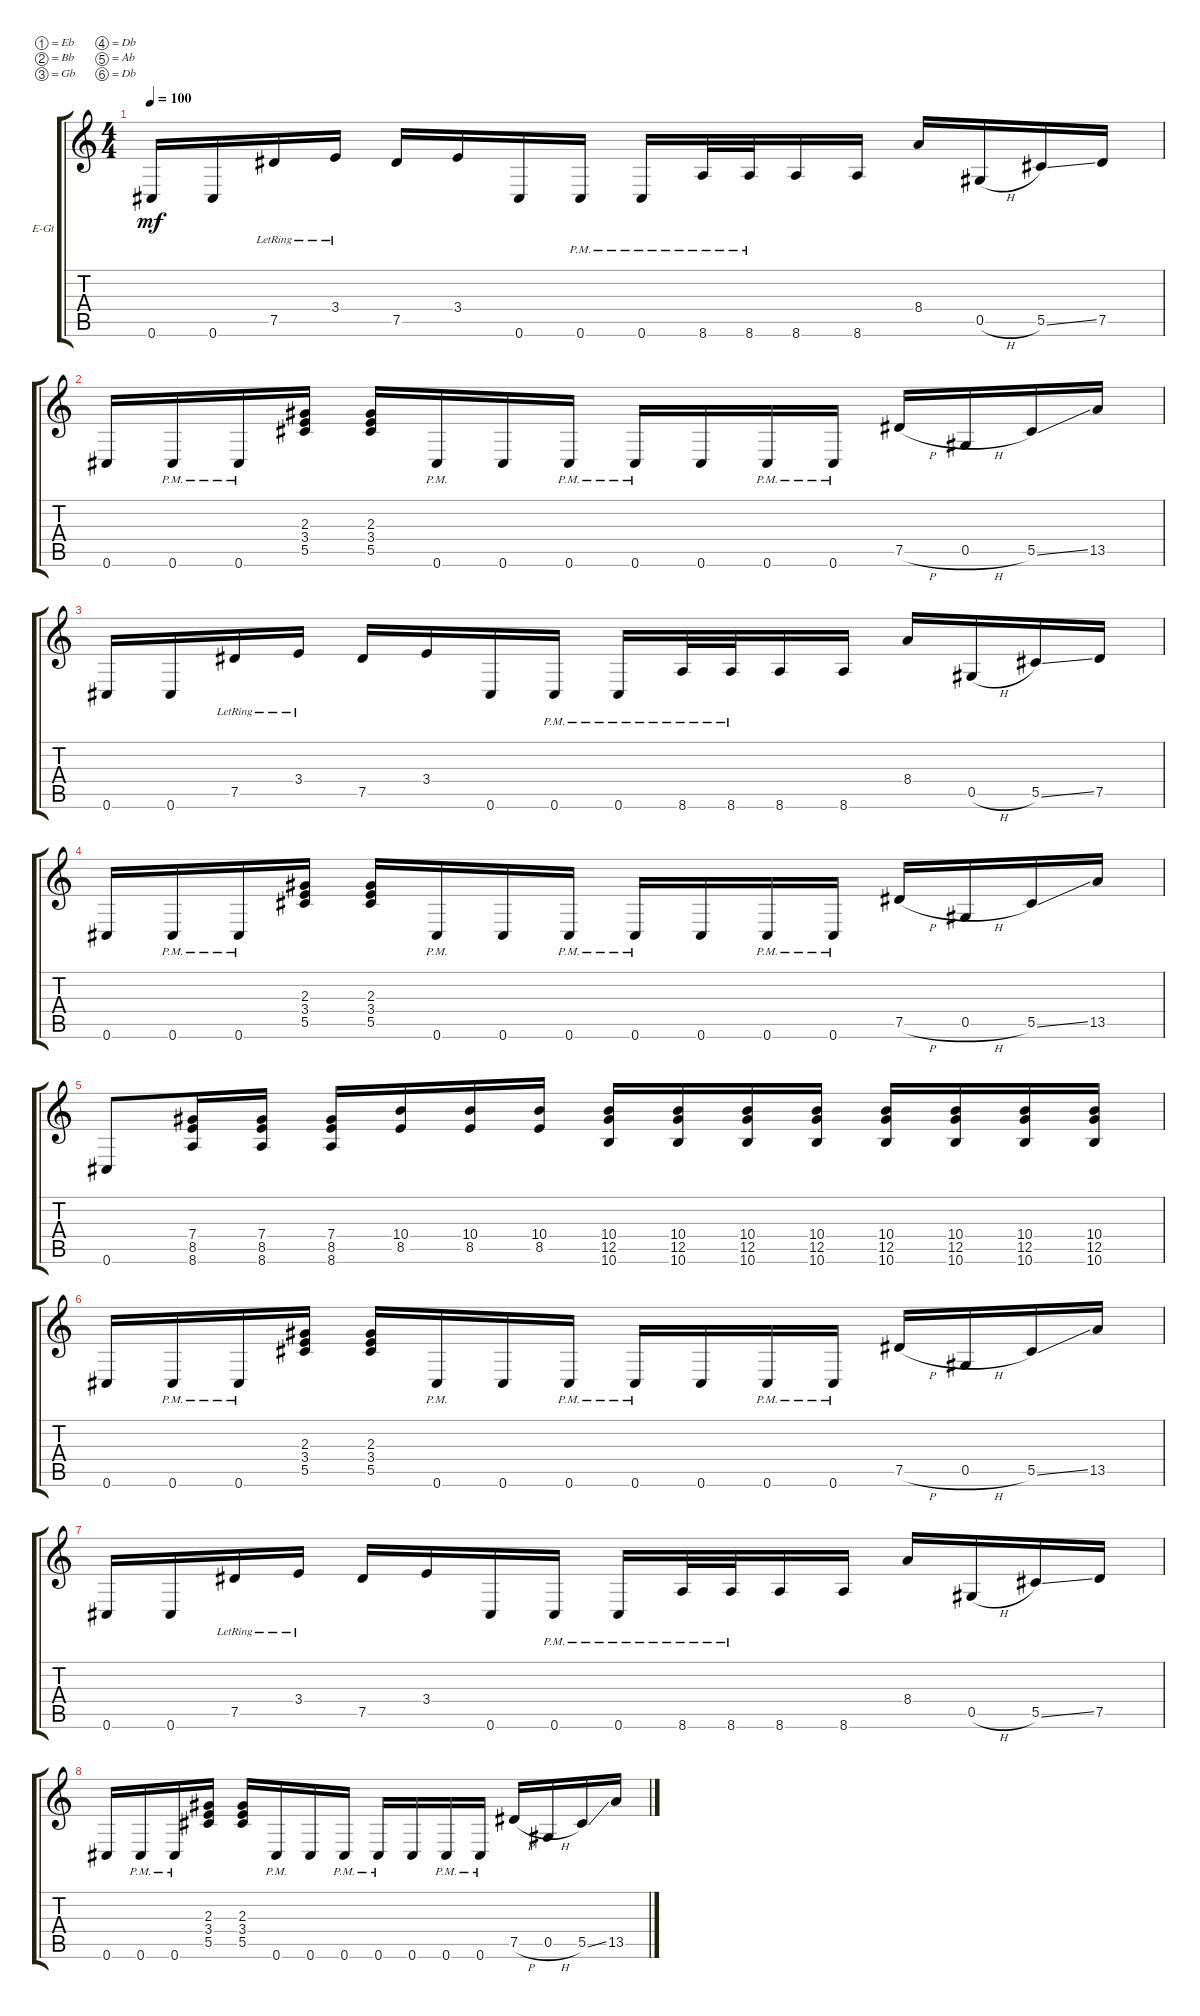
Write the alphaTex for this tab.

\defaultSystemsLayout 4
\bracketExtendMode groupsimilarinstruments
\firstSystemTrackNameOrientation horizontal
\otherSystemsTrackNameOrientation horizontal
\track ("Electric Guitar" "E-Gt") {instrument distortionguitar}
\staff {score tabs}
\tuning (Eb4 Bb3 Gb3 Db3 Ab2 Db2)
\ts (4 4)
\tempo 100
\clef g2
\ks c
0.6.16{dy mf} 0.6.16 7.5{lr}.16 3.4{lr}.16 7.5.16 3.4.16 0.6.16 0.6{pm}.16 0.6{pm}.16 8.6{pm}.32 8.6{pm}.32 8.6.16 8.6.16 8.4.16 0.5{h}.16 5.5{ss}.16 7.5.16 |
0.6.16 0.6{pm}.16 0.6{pm}.16 (5.5 3.4 2.3).16 (3.4 2.3 5.5).16 0.6{pm}.16 0.6.16 0.6{pm}.16 0.6{pm}.16 0.6.16 0.6{pm}.16 0.6{pm}.16 7.5{h}.16 0.5{h}.16 5.5{ss}.16 13.5.16 |
0.6.16 0.6.16 7.5{lr}.16 3.4{lr}.16 7.5.16 3.4.16 0.6.16 0.6{pm}.16 0.6{pm}.16 8.6{pm}.32 8.6{pm}.32 8.6.16 8.6.16 8.4.16 0.5{h}.16 5.5{ss}.16 7.5.16 |
0.6.16 0.6{pm}.16 0.6{pm}.16 (5.5 3.4 2.3).16 (3.4 2.3 5.5).16 0.6{pm}.16 0.6.16 0.6{pm}.16 0.6{pm}.16 0.6.16 0.6{pm}.16 0.6{pm}.16 7.5{h}.16 0.5{h}.16 5.5{ss}.16 13.5.16 |
0.6.8 (8.6 8.5 7.4).16 (8.6 8.5 7.4).16 (8.6 8.5 7.4).16 (8.5 10.4).16 (8.5 10.4).16 (8.5 10.4).16 (10.6 12.5 10.4).16 (10.6 12.5 10.4).16 (10.6 10.4 12.5).16 (10.6 10.4 12.5).16 (10.6 10.4 12.5).16 (10.6 12.5 10.4).16 (10.6 10.4 12.5).16 (10.6 10.4 12.5).16 |
0.6.16 0.6{pm}.16 0.6{pm}.16 (5.5 3.4 2.3).16 (3.4 2.3 5.5).16 0.6{pm}.16 0.6.16 0.6{pm}.16 0.6{pm}.16 0.6.16 0.6{pm}.16 0.6{pm}.16 7.5{h}.16 0.5{h}.16 5.5{ss}.16 13.5.16 |
0.6.16 0.6.16 7.5{lr}.16 3.4{lr}.16 7.5.16 3.4.16 0.6.16 0.6{pm}.16 0.6{pm}.16 8.6{pm}.32 8.6{pm}.32 8.6.16 8.6.16 8.4.16 0.5{h}.16 5.5{ss}.16 7.5.16 |
0.6.16 0.6{pm}.16 0.6{pm}.16 (5.5 3.4 2.3).16 (3.4 2.3 5.5).16 0.6{pm}.16 0.6.16 0.6{pm}.16 0.6{pm}.16 0.6.16 0.6{pm}.16 0.6{pm}.16 7.5{h}.16 0.5{h}.16 5.5{ss}.16 13.5.16
